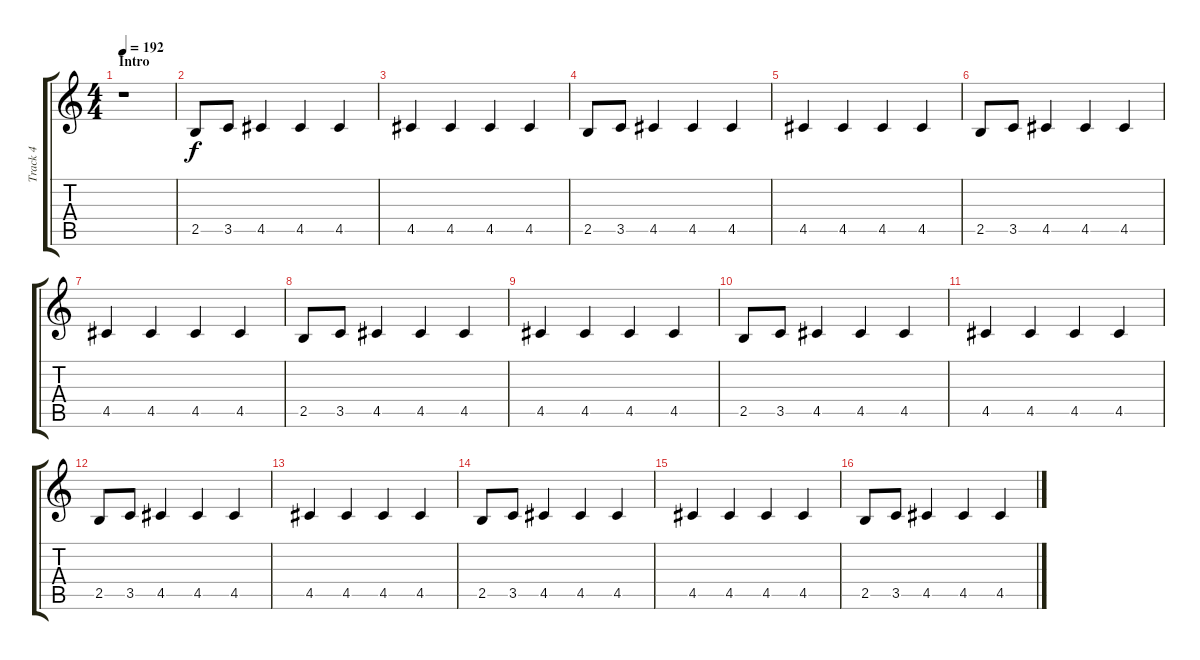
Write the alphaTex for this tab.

\track ("Track 4" "Track 4") {instrument electricguitarjazz}
\staff {score tabs}
\tuning (E4 B3 G3 D3 A2 E2) {hide}
\ts (4 4)
\section ("" "Intro")
\tempo 192
\clef g2
\ks c
r.1{dy f instrument electricguitarjazz} |
2.5.8 3.5.8 4.5.4 4.5.4 4.5.4 |
4.5.4 4.5.4 4.5.4 4.5.4 |
2.5.8 3.5.8 4.5.4 4.5.4 4.5.4 |
4.5.4 4.5.4 4.5.4 4.5.4 |
2.5.8 3.5.8 4.5.4 4.5.4 4.5.4 |
4.5.4 4.5.4 4.5.4 4.5.4 |
2.5.8 3.5.8 4.5.4 4.5.4 4.5.4 |
4.5.4 4.5.4 4.5.4 4.5.4 |
2.5.8 3.5.8 4.5.4 4.5.4 4.5.4 |
4.5.4 4.5.4 4.5.4 4.5.4 |
2.5.8 3.5.8 4.5.4 4.5.4 4.5.4 |
4.5.4 4.5.4 4.5.4 4.5.4 |
2.5.8 3.5.8 4.5.4 4.5.4 4.5.4 |
4.5.4 4.5.4 4.5.4 4.5.4 |
2.5.8 3.5.8 4.5.4 4.5.4 4.5.4
